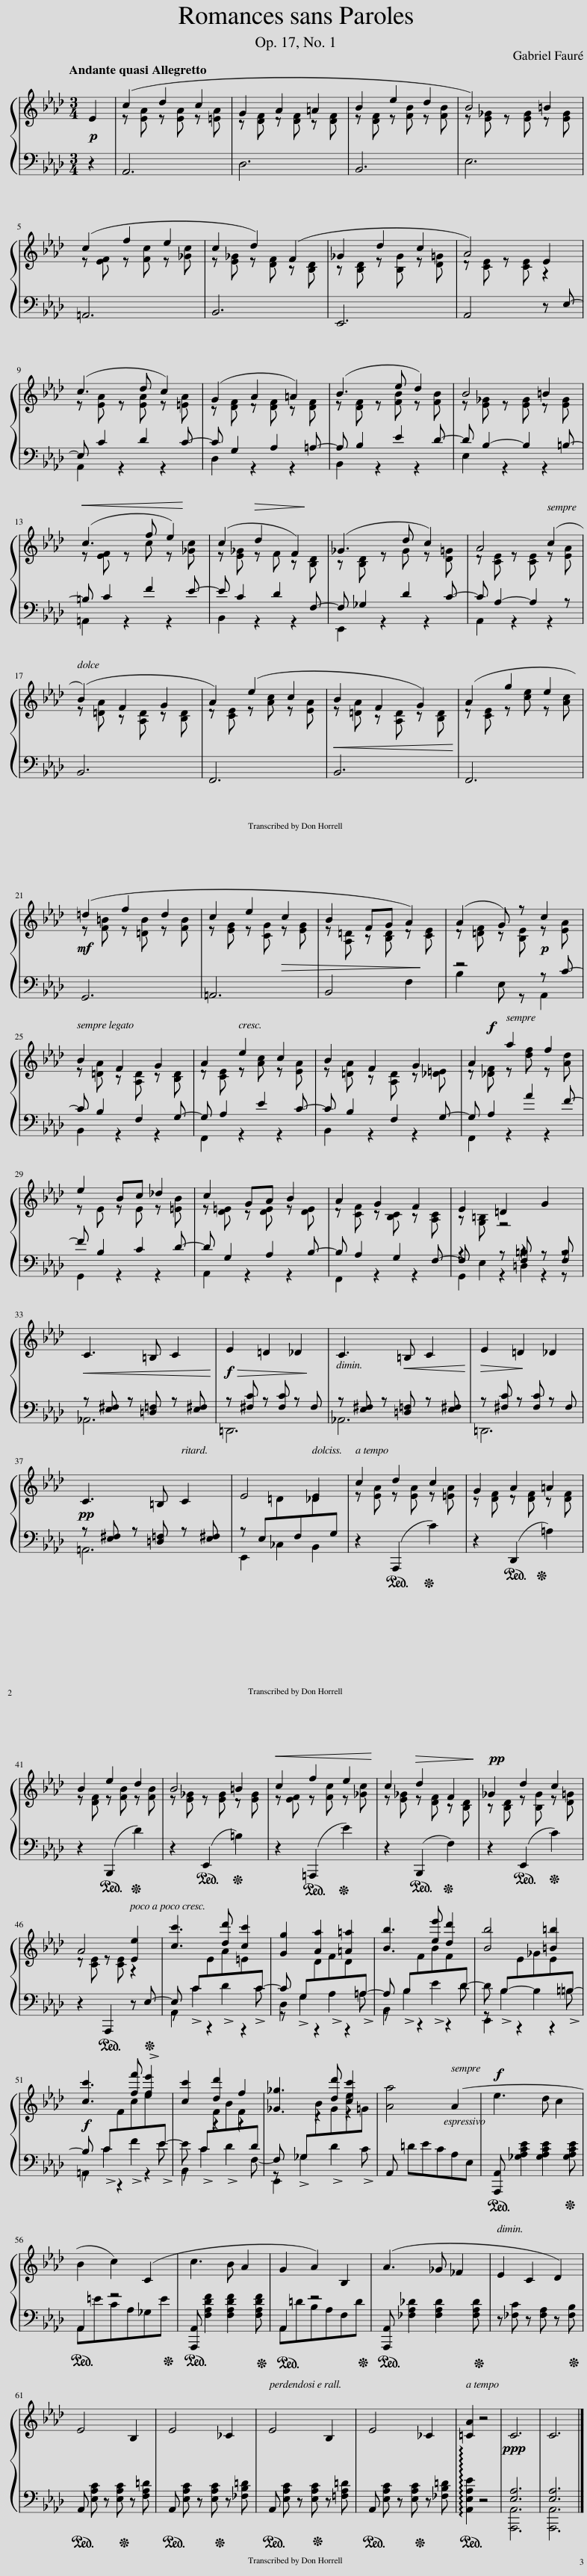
X:1
%%score { ( 1 3 ) | ( 2 4 5 ) }
L:1/8
Q:1/4=80
M:3/4
I:linebreak $
K:Ab
V:1 treble
V:3 treble
V:2 bass
V:4 bass
V:5 bass
V:1
!p! E2 | (c2 d2 c2 | G2 A2 =A2 | B2 e2 d2 | B4) =B2 |$ %5
 (c2 f2 e2 | c2 d2) (F2 | _G2 d2 c2 | A4) E2 |$ (c3 d c2) | %10
 (G2 A2 =A2) | (B3 e d2) | B4 =B2 |$!<(! (c3 f e2)!<)! | (c2!>(! d2 F2)!>)! | %15
 (_G3 d c2) | A4 (c2 |$ (B2) F2 G2 | A2) (e2 c2 |!<(! B2 F2 G2)!<)! | %20
 (A2 g2 e2) |$!mf! (=d2 f2 d2 | c2 e2!>(! c2 | B2 FG A2)!>)! | (A2 G) z!p! c2 |$ %25
 B2 F2 G2 | A2 e2 c2 | B2 F2 G2 | A2 a2 f2 |$ e2 Bc _d2 | %30
 c2 GA B2 | A2 G2 F2 | E2 =D2 G2 |$!<(! C3 =B, C2!<)! |!f!!>(! E2 =D2 _D2!>)! | %35
 C3!<(! =B, C2!<)! |!>(! E2 =D2!>)! _D2 |$!pp! C3 =B, C2 | E4 E2 | c2 d2 c2 | %40
 G2 A2 =A2 |$ B2 e2 d2 | B4 =B2 |!<(! c2 f2 e2!<)! | c2!>(! d2 F2!>)! | %45
!pp! _G2 d2 c2 |$ A4 [Ee]2 | [cc']3 [dd'] [cc']2 | [Gg]2 [Aa]2 [=A=a]2 | [Bb]3 [ee'] [dd']2 | %50
 [Bb]4 [=B=b]2 |$!f! [cc']3 [ff'] [ee']2 | [cc']2 [dd']2 f2 | [_G_g]3 [dd'] [cc']2 | [Aa]4 (A2 | %55
!f! e3 d c2 |$ B2 c2) (C2 | c3 B A2 | G2 A2) B,2 | (A3 _G _F2 | %60
 E2 C2 D2) |$ E4 B,2 | E4 _C2 | E4 B,2 | E4 _C2 | %65
 [=CA]2 z4 |!ppp! C6 | C6 |] %68
V:2
 z2 | A,,6 | D,6 | B,,6 | E,6 |$ %5
 =A,,6 | B,,6 | E,,6 | A,,4 z E,- |$ E, C2 D2 C- | %10
 C G,2 A,2 =A,- | A, B,2 E2 D- | D B,2- B,2 =B,- |$ =B, C2 F2 E- | E C2 D2 F,- | %15
 F, _G,2 D2 C- | C A,2- A,2 z |$ B,,6 | F,,6 | B,,6 | %20
 F,,6 |$ G,,6 | =A,,6 | B,,4 F,2 | z4 z C- |$ %25
 C B,2 F,2 G,- | G, A,2 E2 C- | C B,2 F,2 G,- | G, A,2 A2 F- |$ F B,2 C2 D- | %30
 D G,2 A,2 B,- | B, A,2 G,2 F,- | F, E,2 [F,=B,] z [F,B,] |$ z [E,^F,] z [=D,=F,] z [E,^F,] | z [^F,C] z [F,C] z F, | %35
 z [E,^F,] z [=D,=F,] z [E,^F,] | z [^F,C] z [F,C] z F, |$ z [E,^F,] z [=D,=F,] z [E,^F,] | z E,[I:staff -1]=D[I:staff +1]F,[I:staff -1]_D[I:staff +1]G, | z2 (A,,,2 C2) | %40
 z2 (D,,2 =A,2) |$ z2 (B,,,2 D2) | z2 (E,,2 =B,2) | z2 (=A,,,2 E2) | z2 (B,,,2 F,2) | %45
 z2 (E,,2 C2) |$ z2 A,,,2 z !>!E,- | E, C[I:staff -1]EA=E[I:staff +1]C- | C !>!G,[I:staff -1]DFD[I:staff +1]=A,- | A, B,[I:staff -1]FBF[I:staff +1]D- | %50
 D B,-[I:staff -1]E_GE[I:staff +1]=B,- |$ B, C[I:staff -1]Fcf[I:staff +1]E- | E C[I:staff -1]FBF[I:staff +1]D | F, !>!_G,[I:staff -1]BGe=G |[I:staff +1] A,, =DECA,E, | %55
 [A,,,A,,] [_G,A,CE]2 [G,A,CE]2 [G,A,CE] |$ A,,2 z4 | [A,,,A,,] [F,A,DF]2 [F,A,DF]2 [F,A,DF] | A,,2 z4 | [A,,,A,,] [_F,A,_D]2 [F,A,D]2 [F,A,D] | %60
 z [_F,C] z [F,A,] z [F,B,] |$ A,, [E,A,C] z [E,A,C] z [F,A,=D] | A,, [E,A,C] z [E,A,C] z [_F,B,=D] | A,, [E,A,C] z [E,A,C] z [=F,A,=D] | A,, [E,A,C] z [E,A,C] z [_F,B,=D] | %65
 !arpeggio![A,,E,A,E]2 z4 | [E,A,]6 | [E,A,]6 |] %68
V:3
 x2 | z [EA] z [EA] z [=EA] | z [DF] z [DF] z [DF] | z [DF] z [FB] z [FB] | z [E_G] z [EG] z [EG] |$ %5
 z [EF] z [Fc] z [_Gc] | z [E_G] z [DF] z [B,D] | z [B,D] z [B,_G] z [D=G] | z [CE] z [CE] z2 |$ z [EA] z [EA] z [=EA] | %10
 z [DF] z [DF] z [DF] | z [DF] z [FB] z [FB] | z [E_G] z [EG] z [EG] |$ z [EF] z c z [_Gc] | z [E_G] z F z [B,D] | %15
 z [B,D] z _G z [D=G] | z [CE] z [CE] z [EA] |$ z [=DA] z [A,D] z [B,D] | z [CE] z [Ac] z [EA] | z [=DA] z [A,D] z [B,D] | %20
 z [CE] z [ce] z [Ac] |$ z [F=B] z [=DB] z [FB] | z [EG] z [CG] z [EG] | z [A,=D] z [B,D] z [CE] | z [=DF] z [B,E] z [EA] |$ %25
 z [=DA] z [A,D] z [B,D] | z [CE] z [Ac] z [EA] | z [=DA] z [A,D] z [_D=E] | z!f! [_DF] z [df] z [Ad] |$ z E z E z [=EB] | %30
 z [D=E] z [DE] z [DE] | z [CF] z [B,C] z [A,C] | z [G,=B,] z4 |$ x6 | x6 | %35
 x6 | x6 |$ x6 | x6 | z [EA] z [EA] z [=EA] | %40
 z [DF] z [DF] z [DF] |$ z [DF] z [FB] z [FB] | z [E_G] z [EG] z [EG] | z [EF] z [Fc] z [_Gc] | z [E_G] z [DF] z [B,D] | %45
 z [B,D] z [B,_G] z [D=G] |$ z [CE] z [CE] z2 | x6 | x6 | x6 | %50
 x6 |$ x6 | x6 | x6 | x6 | %55
 x6 |$ x6 | x6 | x6 | x6 | %60
 x6 |$ x6 | x6 | x6 | x6 | %65
 x6 | x6 | x6 |] %68
V:4
 x2 | x6 | x6 | x6 | x6 |$ %5
 x6 | x6 | x6 | x6 |$ A,,2 z2 z2 | %10
 D,2 z2 z2 | B,,2 z2 z2 | E,2 z2 z2 |$ =A,,2 z2 z2 | B,,2 z2 z2 | %15
 E,,2 z2 z2 | A,,2 z2 z2 |$ x6 | x6 | x6 | %20
 x6 |$ x6 | x6 | x6 | B,2 E, z A,,2 |$ %25
 B,,2 z2 z2 | F,,2 z2 z2 | B,,2 z2 z2 | F,,2 z2 z2 |$ G,,2 z2 z2 | %30
 A,,2 z2 z2 | F,,2 z2 z2 | G,,2 z2 z2 |$ _A,,6 | =D,,6 | %35
 _A,,6 | =D,,6 |$ =A,,6 | E,,2 _C,2 B,,2 | x6 | %40
 x6 |$ x6 | x6 | x6 | x6 | %45
 x6 |$ x6 | A,,2 z2 z2 | D,2 z2 z2 | B,,2 z2 z2 | %50
 E,,2 z2 z2 |$ =A,,2 z2 z2 | B,,2 z2 z2 | E,,2 z2 z2 | x6 | %55
 x6 |$ A,,=ECA,_G,E | x6 | A,,=DB,A,F,D | x6 | %60
 x6 |$ x6 | x6 | x6 | x6 | %65
 x6 | [A,,,A,,]6 | [A,,,A,,]6 |] %68
V:5
 x2 | x6 | x6 | x6 | x6 |$ %5
 x6 | x6 | x6 | x6 |$ x6 | %10
 x6 | x6 | x6 |$ x6 | x6 | %15
 x6 | x6 |$ x6 | x6 | x6 | %20
 x6 |$ x6 | x6 | x6 | x6 |$ %25
 x6 | x6 | x6 | x6 |$ x6 | %30
 x6 | x6 | x3 =D,2 z |$ x6 | x6 | %35
 x6 | x6 |$ x6 | x6 | x6 | %40
 x6 |$ x6 | x6 | x6 | x6 | %45
 x6 |$ x6 | z !>!C2 !>!D2 !>!C | z G,2 !>!A,2 !>!=A, | z !>!B,2 !>!E2 D | %50
 z !>!B,2 B,2 !>!=B, |$ z !>!C2 !>!F2 !>!E | z !>!C2 !>!D2 F,- | z _G,2 !>!D2 !>!C | x6 | %55
 x6 |$ x6 | x6 | x6 | x6 | %60
 x6 |$ x6 | x6 | x6 | x6 | %65
 x6 | x6 | x6 |] %68
